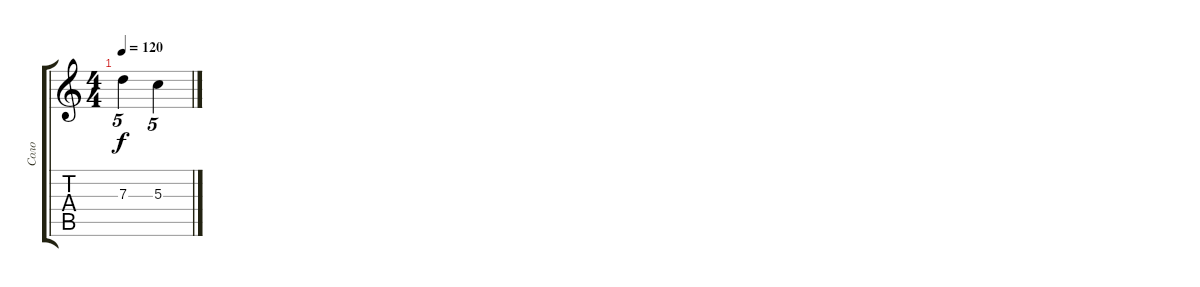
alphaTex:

\track ("Соло" "Соло") {instrument overdrivenguitar}
\staff {score tabs}
\tuning (E4 B3 G3 D3 A2 E2) {hide}
\ts (4 4)
\tempo 120
\clef g2
\ks c
7.3.4{tu (5 4) dy f} 5.3.4{tu (5 4)}
